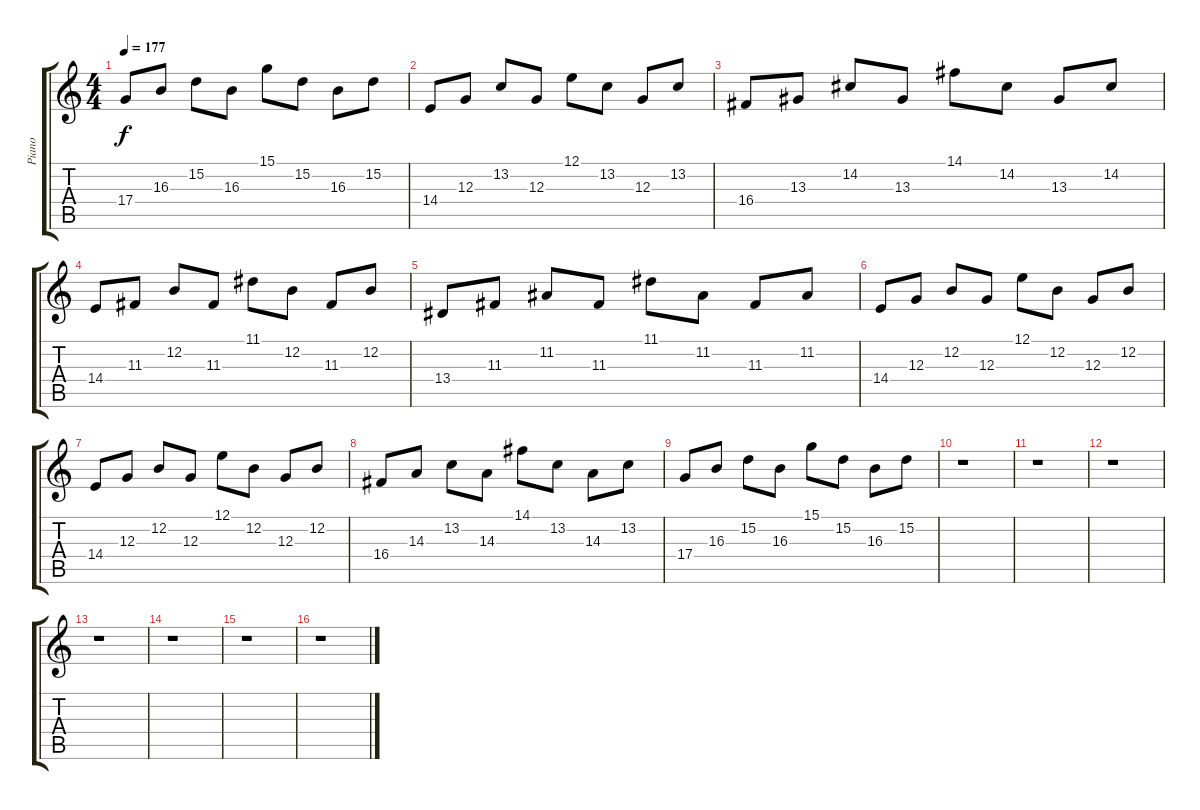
\track ("Piano" "Piano") {instrument brightacousticpiano}
\staff {score tabs}
\tuning (E4 B3 G3 D3 A2 E2) {hide}
\ts (4 4)
\tempo 177
\clef g2
\ks c
17.4.8{dy f} 16.3.8 15.2.8 16.3.8 15.1.8 15.2.8 16.3.8 15.2.8 |
14.4.8 12.3.8 13.2.8 12.3.8 12.1.8 13.2.8 12.3.8 13.2.8 |
16.4.8 13.3.8 14.2.8 13.3.8 14.1.8 14.2.8 13.3.8 14.2.8 |
14.4.8 11.3.8 12.2.8 11.3.8 11.1.8 12.2.8 11.3.8 12.2.8 |
13.4.8 11.3.8 11.2.8 11.3.8 11.1.8 11.2.8 11.3.8 11.2.8 |
14.4.8 12.3.8 12.2.8 12.3.8 12.1.8 12.2.8 12.3.8 12.2.8 |
14.4.8 12.3.8 12.2.8 12.3.8 12.1.8 12.2.8 12.3.8 12.2.8 |
16.4.8 14.3.8 13.2.8 14.3.8 14.1.8 13.2.8 14.3.8 13.2.8 |
17.4.8 16.3.8 15.2.8 16.3.8 15.1.8 15.2.8 16.3.8 15.2.8 |
r.1 |
r.1 |
r.1 |
r.1 |
r.1 |
r.1 |
r.1
